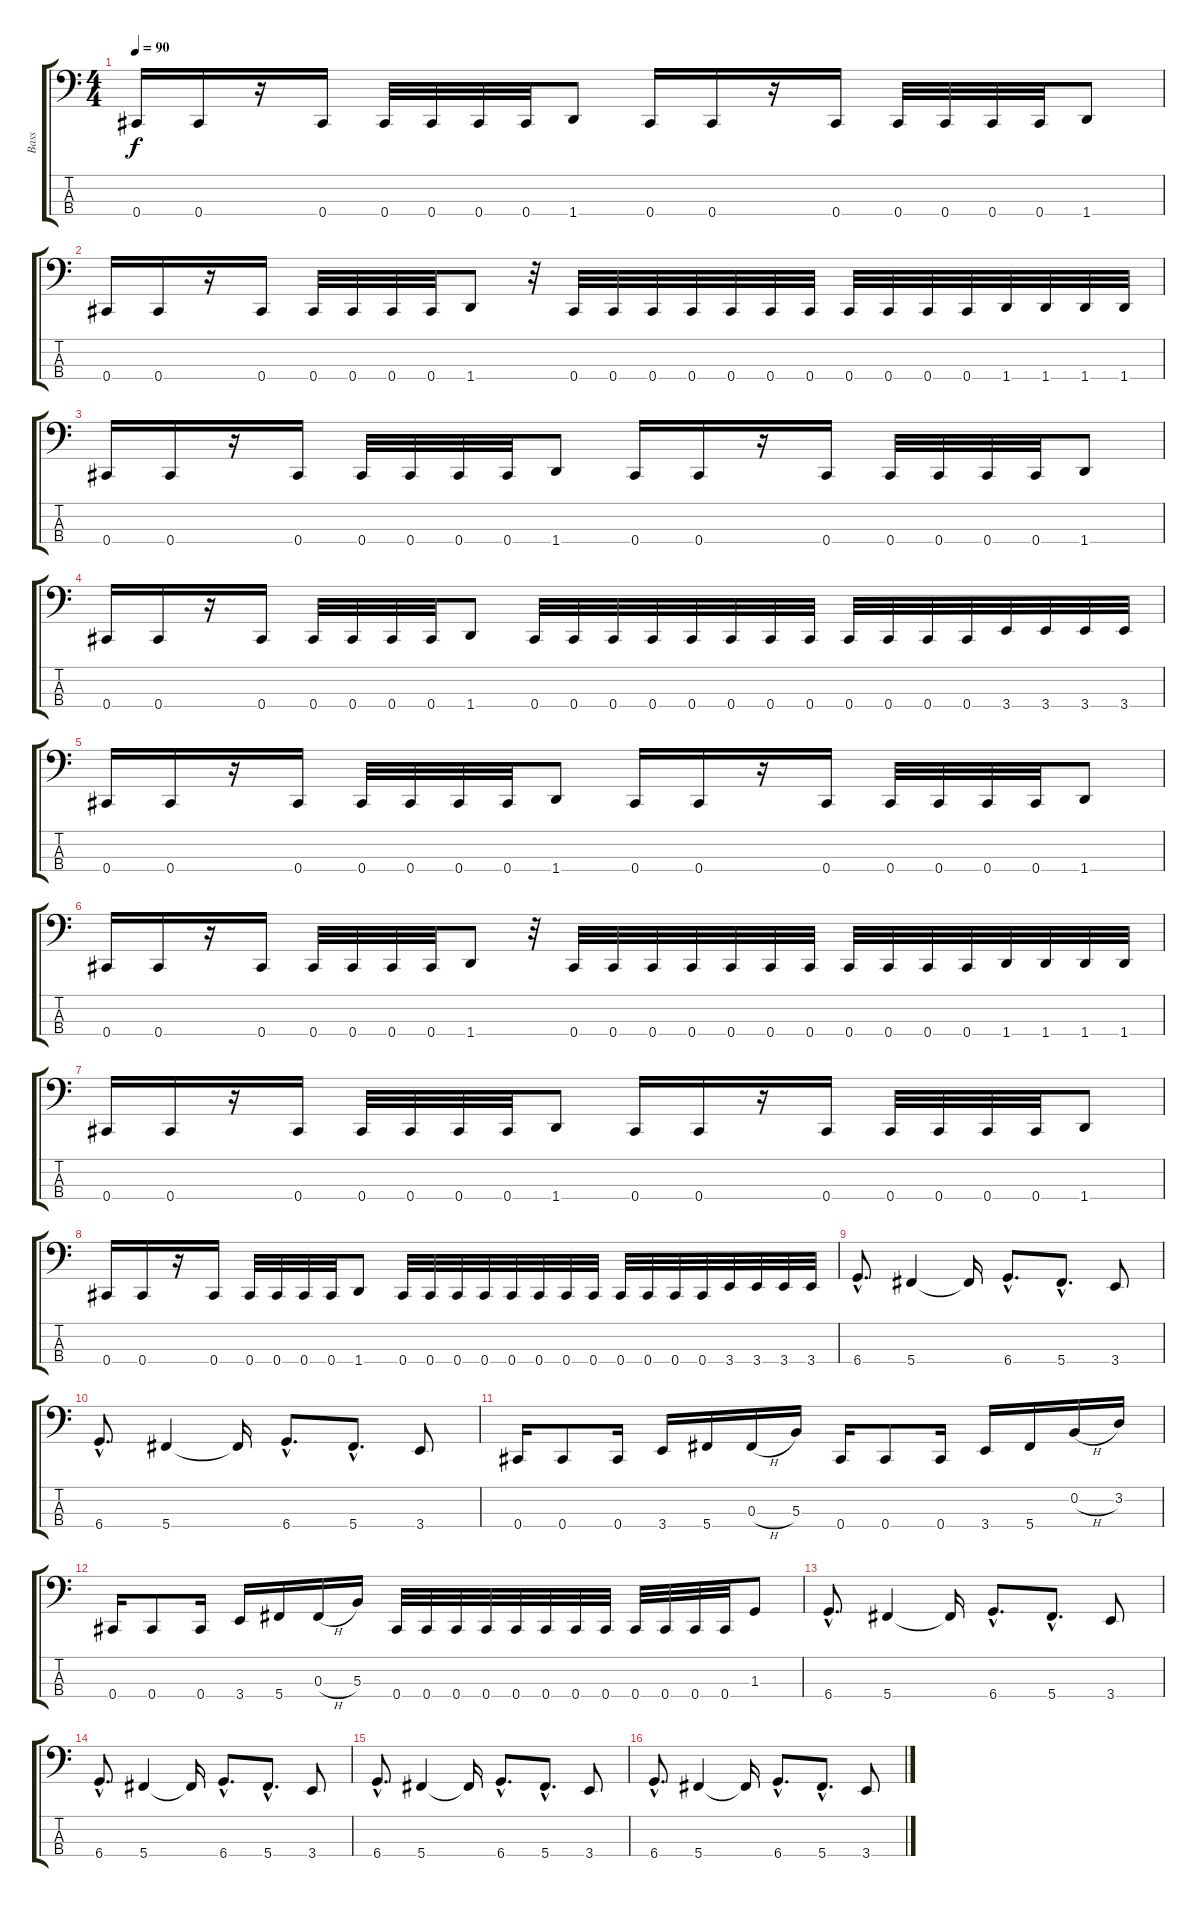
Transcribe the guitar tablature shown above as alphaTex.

\track ("Bass" "Bass") {instrument electricbassfinger}
\staff {score tabs}
\tuning (E2 B1 Gb1 Db1) {hide}
\ts (4 4)
\tempo 90
\clef f4
\ks c
0.4.16{dy f} 0.4.16 r.16 0.4.16 0.4.32 0.4.32 0.4.32 0.4.32 1.4.8 0.4.16 0.4.16 r.16 0.4.16 0.4.32 0.4.32 0.4.32 0.4.32 1.4.8 |
0.4.16 0.4.16 r.16 0.4.16 0.4.32 0.4.32 0.4.32 0.4.32 1.4.8 r.32 0.4.32 0.4.32 0.4.32 0.4.32 0.4.32 0.4.32 0.4.32 0.4.32 0.4.32 0.4.32 0.4.32 1.4.32 1.4.32 1.4.32 1.4.32 |
0.4.16 0.4.16 r.16 0.4.16 0.4.32 0.4.32 0.4.32 0.4.32 1.4.8 0.4.16 0.4.16 r.16 0.4.16 0.4.32 0.4.32 0.4.32 0.4.32 1.4.8 |
0.4.16 0.4.16 r.16 0.4.16 0.4.32 0.4.32 0.4.32 0.4.32 1.4.8 0.4.32 0.4.32 0.4.32 0.4.32 0.4.32 0.4.32 0.4.32 0.4.32 0.4.32 0.4.32 0.4.32 0.4.32 3.4.32 3.4.32 3.4.32 3.4.32 |
0.4.16 0.4.16 r.16 0.4.16 0.4.32 0.4.32 0.4.32 0.4.32 1.4.8 0.4.16 0.4.16 r.16 0.4.16 0.4.32 0.4.32 0.4.32 0.4.32 1.4.8 |
0.4.16 0.4.16 r.16 0.4.16 0.4.32 0.4.32 0.4.32 0.4.32 1.4.8 r.32 0.4.32 0.4.32 0.4.32 0.4.32 0.4.32 0.4.32 0.4.32 0.4.32 0.4.32 0.4.32 0.4.32 1.4.32 1.4.32 1.4.32 1.4.32 |
0.4.16 0.4.16 r.16 0.4.16 0.4.32 0.4.32 0.4.32 0.4.32 1.4.8 0.4.16 0.4.16 r.16 0.4.16 0.4.32 0.4.32 0.4.32 0.4.32 1.4.8 |
0.4.16 0.4.16 r.16 0.4.16 0.4.32 0.4.32 0.4.32 0.4.32 1.4.8 0.4.32 0.4.32 0.4.32 0.4.32 0.4.32 0.4.32 0.4.32 0.4.32 0.4.32 0.4.32 0.4.32 0.4.32 3.4.32 3.4.32 3.4.32 3.4.32 |
6.4{hac}.8{d} 5.4.4 5.4{t}.16 6.4{hac}.8{d} 5.4{hac}.8{d} 3.4.8 |
6.4{hac}.8{d} 5.4.4 5.4{t}.16 6.4{hac}.8{d} 5.4{hac}.8{d} 3.4.8 |
0.4.16 0.4.8 0.4.16 3.4.16 5.4.16 0.3{h}.16 5.3.16 0.4.16 0.4.8 0.4.16 3.4.16 5.4.16 0.2{h}.16 3.2.16 |
0.4.16 0.4.8 0.4.16 3.4.16 5.4.16 0.3{h}.16 5.3.16 0.4.32 0.4.32 0.4.32 0.4.32 0.4.32 0.4.32 0.4.32 0.4.32 0.4.32 0.4.32 0.4.32 0.4.32 1.3.8 |
6.4{hac}.8{d} 5.4.4 5.4{t}.16 6.4{hac}.8{d} 5.4{hac}.8{d} 3.4.8 |
6.4{hac}.8{d} 5.4.4 5.4{t}.16 6.4{hac}.8{d} 5.4{hac}.8{d} 3.4.8 |
6.4{hac}.8{d} 5.4.4 5.4{t}.16 6.4{hac}.8{d} 5.4{hac}.8{d} 3.4.8 |
6.4{hac}.8{d} 5.4.4 5.4{t}.16 6.4{hac}.8{d} 5.4{hac}.8{d} 3.4.8
